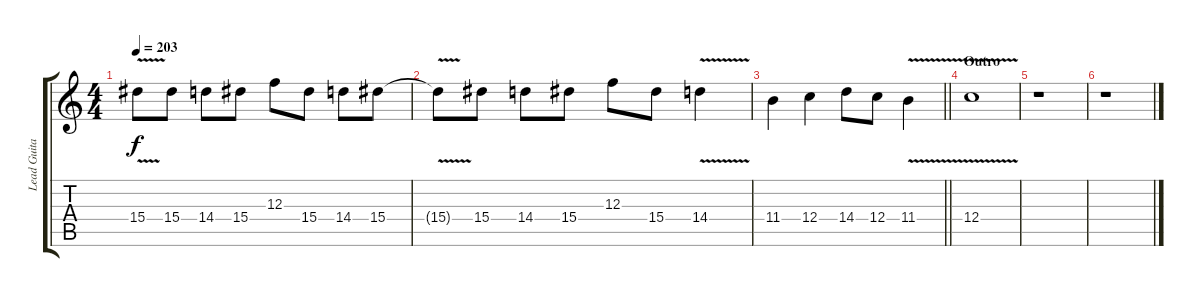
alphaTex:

\track ("Lead Guitar" "Lead Guita") {instrument distortionguitar}
\staff {score tabs}
\tuning (D4 A3 F3 C3 G2 C2) {hide}
\ts (4 4)
\tempo 203
\clef g2
\ks c
15.4{v t}.8{dy f} 15.4.8 14.4.8 15.4.8 12.3.8 15.4.8 14.4.8 15.4.8 |
15.4{v t}.8 15.4.8 14.4.8 15.4.8 12.3.8 15.4.8 14.4{v}.4 |
\barLineRight lightlight
11.4.4 12.4.4 14.4.8 12.4.8 11.4{v}.4 |
\section ("" "Outro")
12.4{v}.1{volume 8} |
r.1 |
r.1
